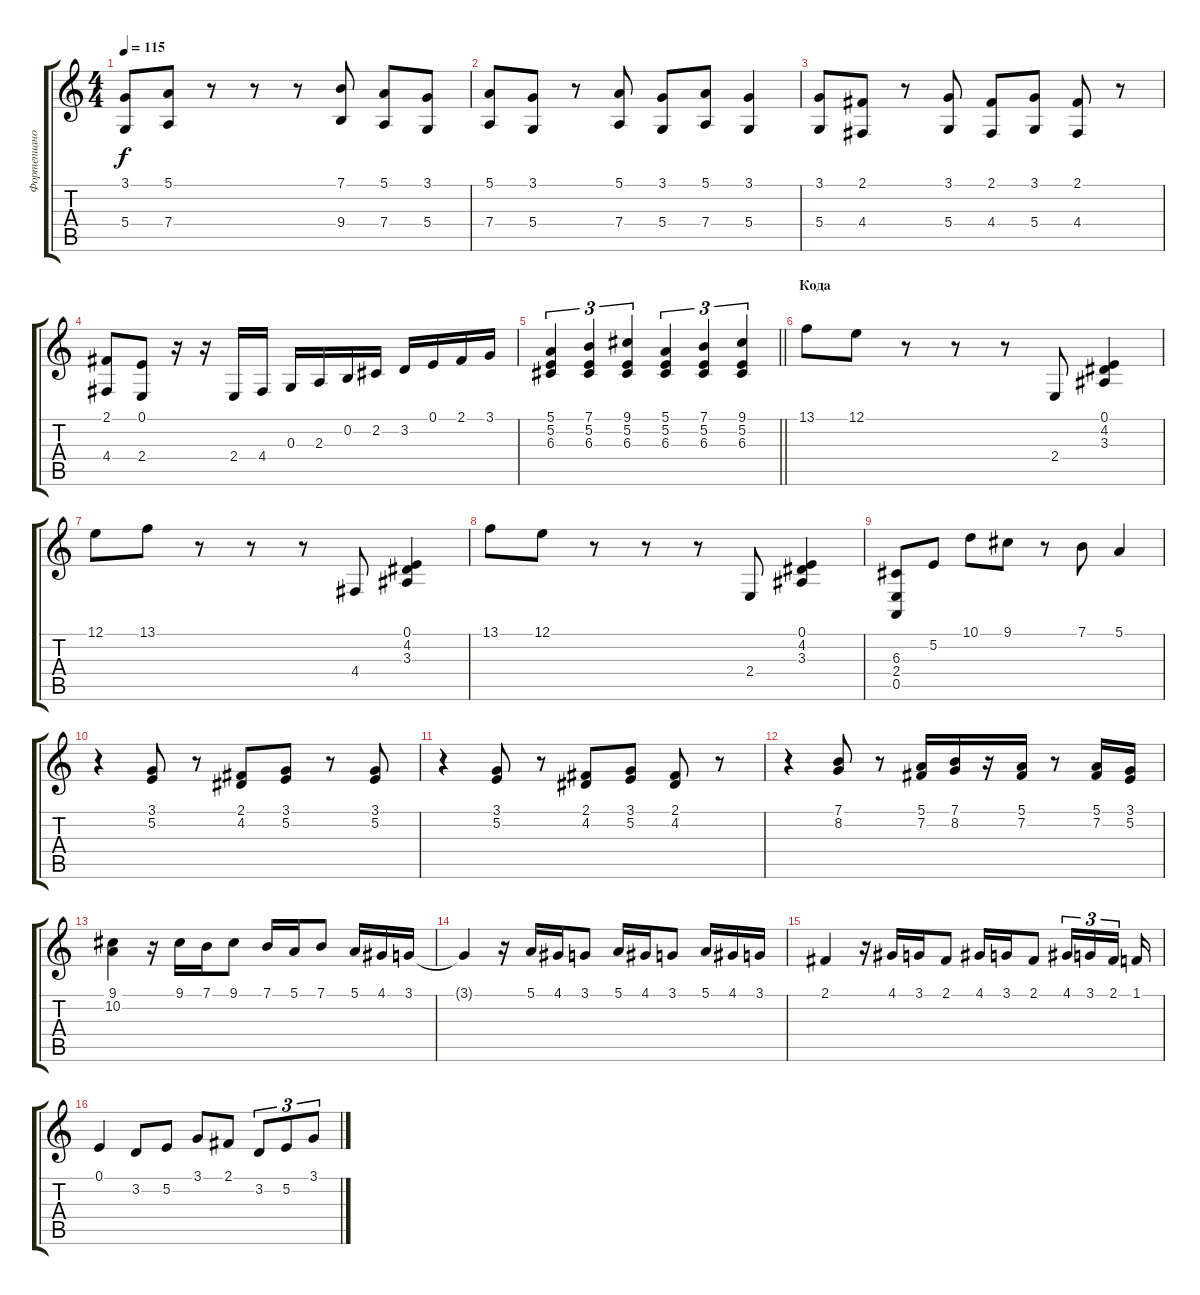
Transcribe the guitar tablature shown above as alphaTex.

\track ("Фортепиано" "Фортепиано") {instrument electricgrandpiano}
\staff {score tabs}
\tuning (E4 B3 G3 D3 A2 E2) {hide}
\ts (4 4)
\tempo 115
\clef g2
\ks c
(3.1 5.4).8{dy f} (5.1 7.4).8 r.8 r.8 r.8 (7.1 9.4).8 (5.1 7.4).8 (3.1 5.4).8 |
(5.1 7.4).8 (3.1 5.4).8 r.8 (5.1 7.4).8 (3.1 5.4).8 (5.1 7.4).8 (3.1 5.4).4 |
(3.1 5.4).8 (2.1 4.4).8 r.8 (3.1 5.4).8 (2.1 4.4).8 (3.1 5.4).8 (2.1 4.4).8 r.8 |
(2.1 4.4).8 (0.1 2.4).8 r.16 r.16 2.4.16 4.4.16 0.3.16 2.3.16 0.2.16 2.2.16 3.2.16 0.1.16 2.1.16 3.1.16 |
\barLineRight lightlight
(5.1 5.2 6.3).4{tu (3 2)} (7.1 5.2 6.3).4{tu (3 2)} (9.1 5.2 6.3).4{tu (3 2)} (5.1 5.2 6.3).4{tu (3 2)} (7.1 5.2 6.3).4{tu (3 2)} (9.1 5.2 6.3).4{tu (3 2)} |
\section ("" "Кода")
13.1.8 12.1.8 r.8 r.8 r.8 2.4.8 (0.1 4.2 3.3).4 |
12.1.8 13.1.8 r.8 r.8 r.8 4.4.8 (0.1 4.2 3.3).4 |
13.1.8 12.1.8 r.8 r.8 r.8 2.4.8 (0.1 4.2 3.3).4 |
(6.3 2.4 0.5).8 5.2.8 10.1.8 9.1.8 r.8 7.1.8 5.1.4 |
r.4 (3.1 5.2).8 r.8 (2.1 4.2).8 (3.1 5.2).8 r.8 (3.1 5.2).8 |
r.4 (3.1 5.2).8 r.8 (2.1 4.2).8 (3.1 5.2).8 (2.1 4.2).8 r.8 |
r.4 (7.1 8.2).8 r.8 (5.1 7.2).16 (7.1 8.2).16 r.16 (5.1 7.2).16 r.8 (5.1 7.2).16 (3.1 5.2).16 |
(9.1 10.2).4 r.16 9.1.16 7.1.16 9.1.8 7.1.16 5.1.16 7.1.8 5.1.16 4.1.16 3.1.16 |
3.1{t}.4 r.16 5.1.16 4.1.16 3.1.8 5.1.16 4.1.16 3.1.8 5.1.16 4.1.16 3.1.16 |
2.1.4 r.16 4.1.16 3.1.16 2.1.8 4.1.16 3.1.16 2.1.8 4.1.16{tu (3 2)} 3.1.16{tu (3 2)} 2.1.16{tu (3 2) beam splitsecondary} 1.1.16 |
0.1.4 3.2.8 5.2.8 3.1.8 2.1.8 3.2.8{tu (3 2)} 5.2.8{tu (3 2)} 3.1.8{tu (3 2)}
